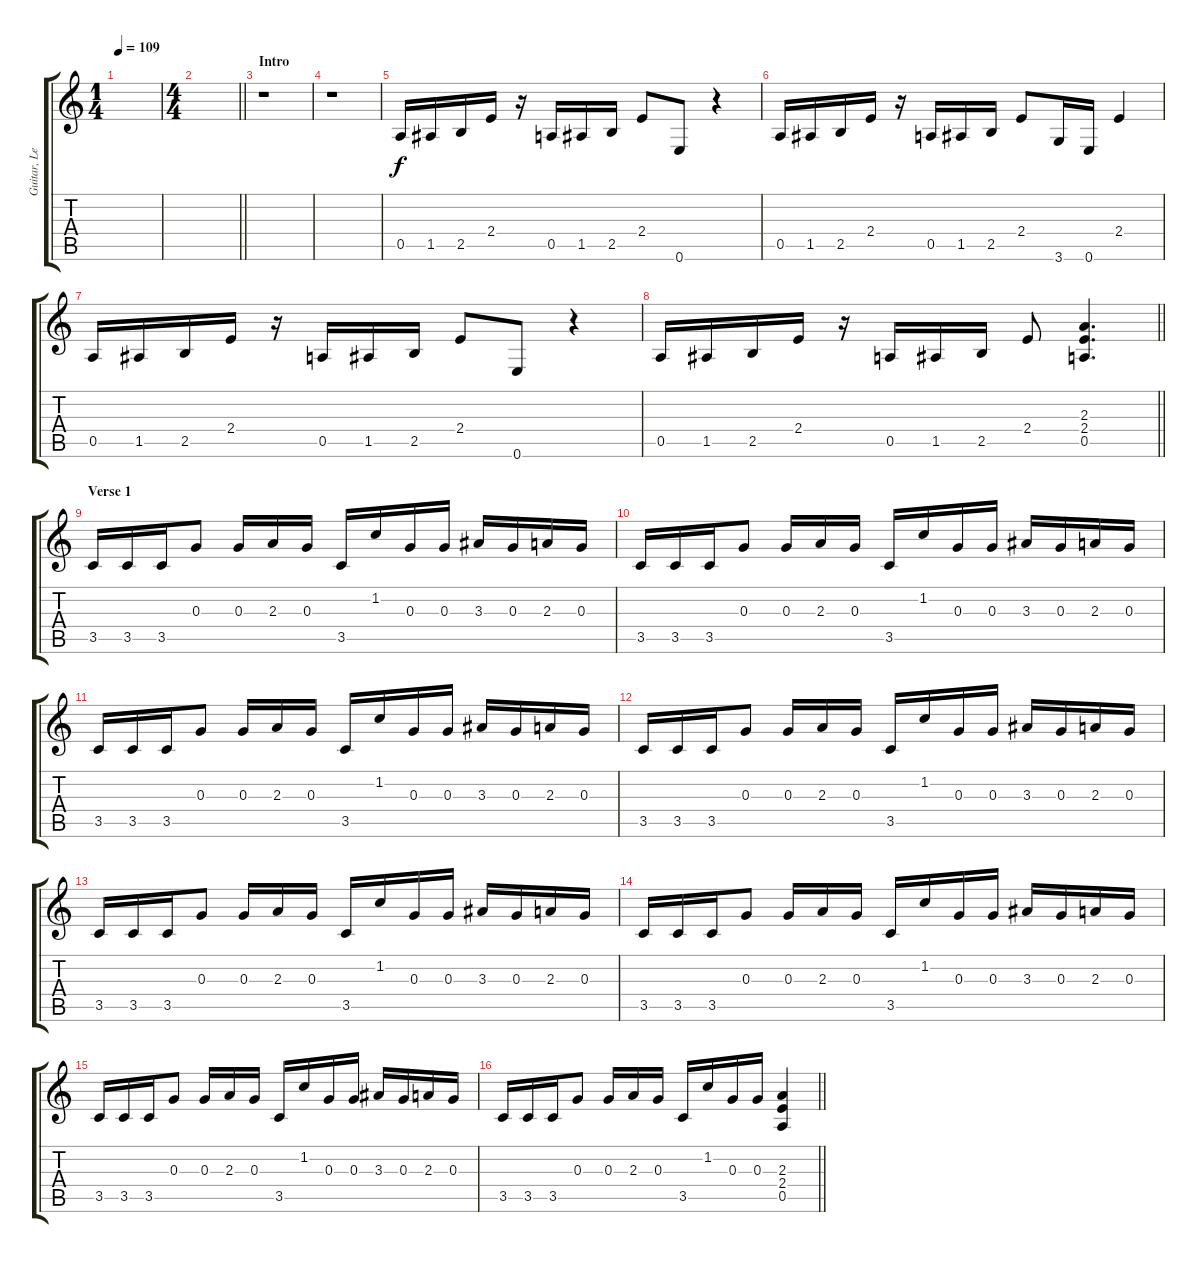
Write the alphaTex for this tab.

\track ("Guitar, Lead" "Guitar, Le") {instrument distortionguitar}
\staff {score tabs}
\tuning (E4 B3 G3 D3 A2 E2) {hide}
\ts (1 4)
\tempo 109
\clef g2
\ks c
|
\ts (4 4)
\barLineRight lightlight
|
\section ("" "Intro")
r.1 |
r.1 |
0.5.16 1.5.16 2.5.16 2.4.16 r.16 0.5.16 1.5.16 2.5.16 2.4.8 0.6.8 r.4 |
0.5.16 1.5.16 2.5.16 2.4.16 r.16 0.5.16 1.5.16 2.5.16 2.4.8 3.6.16 0.6.16 2.4.4 |
0.5.16 1.5.16 2.5.16 2.4.16 r.16 0.5.16 1.5.16 2.5.16 2.4.8 0.6.8 r.4 |
\barLineRight lightlight
0.5.16 1.5.16 2.5.16 2.4.16 r.16 0.5.16 1.5.16 2.5.16 2.4.8 (2.3 2.4 0.5).4{d} |
\section ("" "Verse 1")
3.5.16{instrument electricguitarmuted} 3.5.16 3.5.16 0.3.8 0.3.16 2.3.16 0.3.16 3.5.16 1.2.16 0.3.16 0.3.16 3.3.16 0.3.16 2.3.16 0.3.16 |
3.5.16 3.5.16 3.5.16 0.3.8 0.3.16 2.3.16 0.3.16 3.5.16 1.2.16 0.3.16 0.3.16 3.3.16 0.3.16 2.3.16 0.3.16 |
3.5.16 3.5.16 3.5.16 0.3.8 0.3.16 2.3.16 0.3.16 3.5.16 1.2.16 0.3.16 0.3.16 3.3.16 0.3.16 2.3.16 0.3.16 |
3.5.16 3.5.16 3.5.16 0.3.8 0.3.16 2.3.16 0.3.16 3.5.16 1.2.16 0.3.16 0.3.16 3.3.16 0.3.16 2.3.16 0.3.16 |
3.5.16 3.5.16 3.5.16 0.3.8 0.3.16 2.3.16 0.3.16 3.5.16 1.2.16 0.3.16 0.3.16 3.3.16 0.3.16 2.3.16 0.3.16 |
3.5.16 3.5.16 3.5.16 0.3.8 0.3.16 2.3.16 0.3.16 3.5.16 1.2.16 0.3.16 0.3.16 3.3.16 0.3.16 2.3.16 0.3.16 |
3.5.16 3.5.16 3.5.16 0.3.8 0.3.16 2.3.16 0.3.16 3.5.16 1.2.16 0.3.16 0.3.16 3.3.16 0.3.16 2.3.16 0.3.16 |
\barLineRight lightlight
3.5.16 3.5.16 3.5.16 0.3.8 0.3.16 2.3.16 0.3.16 3.5.16 1.2.16 0.3.16 0.3.16 (2.3 2.4 0.5).4{instrument distortionguitar}
